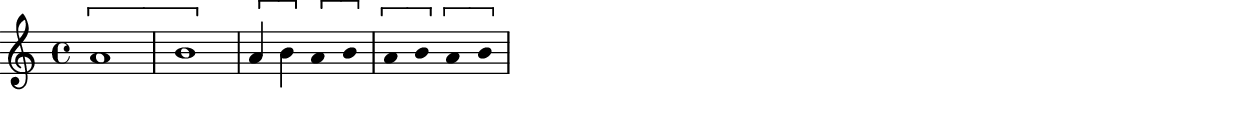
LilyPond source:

%% Generated by lilypond-book
%% Options: [exampleindent=10.16\mm,indent=0\mm,line-width=160\mm]
\include "lilypond-book-preamble.ly"


% ****************************************************************
% Start cut-&-pastable-section
% ****************************************************************

#(ly:set-option 'eps-box-padding 3.000000)



\paper {
  indent = 0\mm
  line-width = 160\mm
  % offset the left padding, also add 1mm as lilypond creates cropped
  % images with a little space on the right
  line-width = #(- line-width (* mm  3.000000) (* mm 1))
}

\layout {
  
}




% ****************************************************************
% ly snippet:
% ****************************************************************
\sourcefilename "/lilypond-2.23.82/input/regression/ligature-bracket-X-positions.ly"
\sourcefileline 0
\version "2.21.0"

\header {
  texidoc = "Ligature brackets should align to visible or transparent
stems only. For stemless notes they should span the whole note width."
}

\relative {
  \[ a'1 b \]
  \[ a4 b \]
  \hide Stem
  \[ a b \]
  \omit Stem % stencil = ##f
  \[ a4 b \]
  \override Stem.stencil = #'()
  \[ a b \]
}


% ****************************************************************
% end ly snippet
% ****************************************************************
